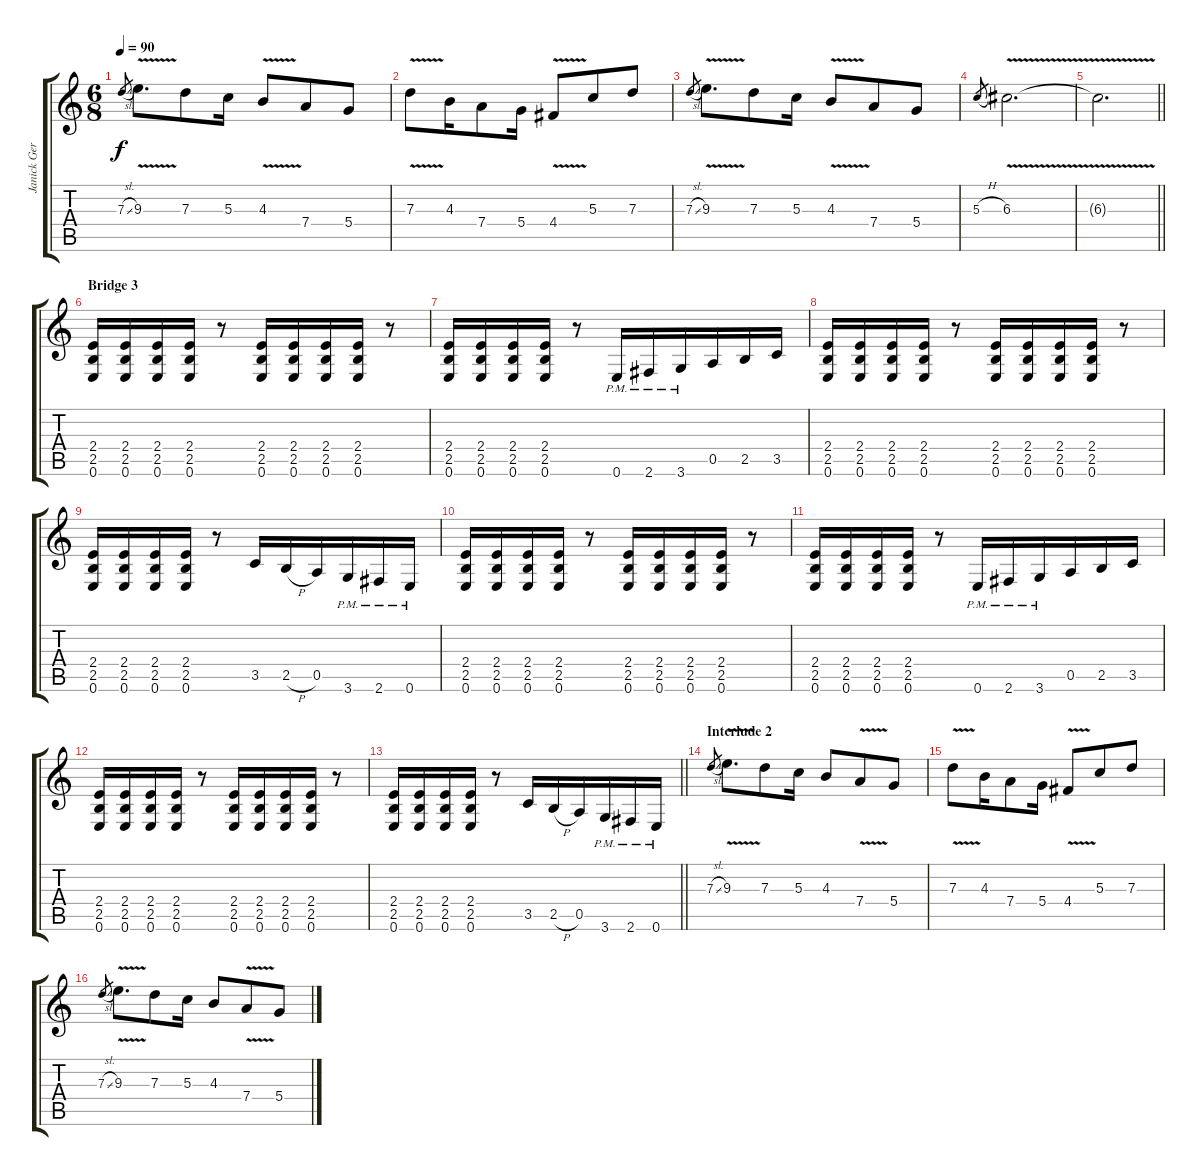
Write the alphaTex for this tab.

\track ("Janick Gers" "Janick Ger") {instrument distortionguitar}
\staff {score tabs}
\tuning (E4 B3 G3 D3 A2 E2) {hide}
\ts (6 8)
\tempo 90
\clef g2
\ks c
7.3{sl}.8{gr dy f} 9.3{v}.8{d} 7.3.8 5.3.16 4.3{v}.8 7.4.8 5.4.8 |
7.3{v}.8 4.3.16 7.4.8 5.4.16 4.4{v}.8 5.3.8 7.3.8 |
7.3{sl}.8{gr} 9.3{v}.8{d} 7.3.8 5.3.16 4.3{v}.8 7.4.8 5.4.8 |
5.3{h}.8{gr} 6.3{v}.2{d} |
\barLineRight lightlight
6.3{t}.2{d} |
\section ("" "Bridge 3")
(2.4 2.5 0.6).16 (2.4 2.5 0.6).16 (2.4 2.5 0.6).16 (2.4 2.5 0.6).16 r.8 (2.4 2.5 0.6).16 (2.4 2.5 0.6).16 (2.4 2.5 0.6).16 (2.4 2.5 0.6).16 r.8 |
(2.4 2.5 0.6).16 (2.4 2.5 0.6).16 (2.4 2.5 0.6).16 (2.4 2.5 0.6).16 r.8 0.6{pm}.16 2.6{pm}.16 3.6{pm}.16 0.5.16 2.5.16 3.5.16 |
(2.4 2.5 0.6).16 (2.4 2.5 0.6).16 (2.4 2.5 0.6).16 (2.4 2.5 0.6).16 r.8 (2.4 2.5 0.6).16 (2.4 2.5 0.6).16 (2.4 2.5 0.6).16 (2.4 2.5 0.6).16 r.8 |
(2.4 2.5 0.6).16 (2.4 2.5 0.6).16 (2.4 2.5 0.6).16 (2.4 2.5 0.6).16 r.8 3.5.16 2.5{h}.16 0.5.16 3.6{pm}.16 2.6{pm}.16 0.6{pm}.16 |
(2.4 2.5 0.6).16 (2.4 2.5 0.6).16 (2.4 2.5 0.6).16 (2.4 2.5 0.6).16 r.8 (2.4 2.5 0.6).16 (2.4 2.5 0.6).16 (2.4 2.5 0.6).16 (2.4 2.5 0.6).16 r.8 |
(2.4 2.5 0.6).16 (2.4 2.5 0.6).16 (2.4 2.5 0.6).16 (2.4 2.5 0.6).16 r.8 0.6{pm}.16 2.6{pm}.16 3.6{pm}.16 0.5.16 2.5.16 3.5.16 |
(2.4 2.5 0.6).16 (2.4 2.5 0.6).16 (2.4 2.5 0.6).16 (2.4 2.5 0.6).16 r.8 (2.4 2.5 0.6).16 (2.4 2.5 0.6).16 (2.4 2.5 0.6).16 (2.4 2.5 0.6).16 r.8 |
\barLineRight lightlight
(2.4 2.5 0.6).16 (2.4 2.5 0.6).16 (2.4 2.5 0.6).16 (2.4 2.5 0.6).16 r.8 3.5.16 2.5{h}.16 0.5.16 3.6{pm}.16 2.6{pm}.16 0.6{pm}.16 |
\section ("" "Interlude 2")
7.3{sl}.8{gr} 9.3{v}.8{d} 7.3.8 5.3.16 4.3.8 7.4{v}.8 5.4.8 |
7.3{v}.8 4.3.16 7.4.8 5.4.16 4.4{v}.8 5.3.8 7.3.8 |
7.3{sl}.8{gr} 9.3{v}.8{d} 7.3.8 5.3.16 4.3.8 7.4{v}.8 5.4.8
